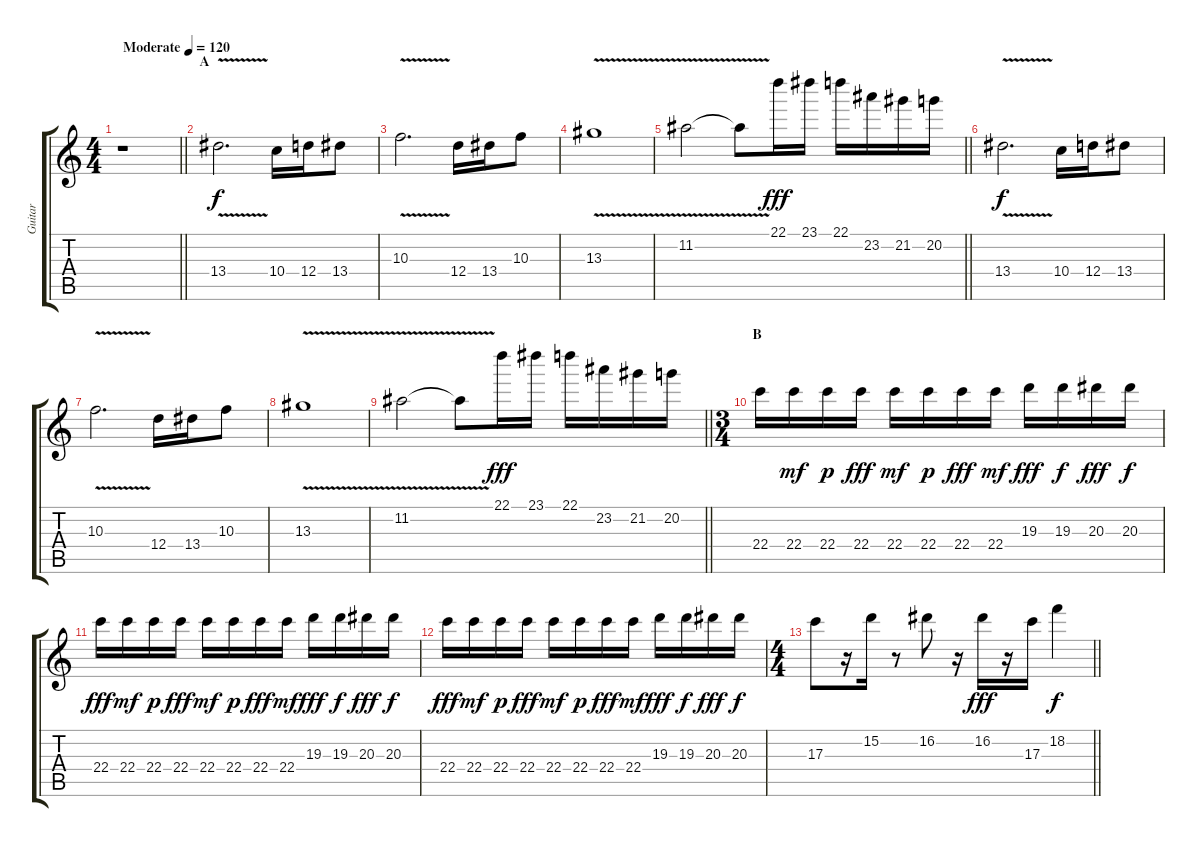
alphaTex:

\track ("Guitar" "Guitar") {solo instrument distortionguitar}
\staff {score tabs}
\tuning (E4 B3 G3 D3 A2 E2) {hide}
\ts (4 4)
\tempo (120 "Moderate")
\clef g2
\barLineRight lightlight
\ks c
r.1{dy f instrument distortionguitar} |
\section ("" "A")
13.4{v}.2{d} 10.4.16 12.4.16 13.4.8 |
10.3{v}.2{d} 12.4.16 13.4.16 10.3.8 |
13.3{v}.1 |
\barLineRight lightlight
11.2{v}.2 11.2{t}.8 22.1.16{dy fff} 23.1.16 22.1.16 23.2.16 21.2.16 20.2.16 |
13.4{v}.2{d dy f} 10.4.16 12.4.16 13.4.8 |
10.3{v}.2{d} 12.4.16 13.4.16 10.3.8 |
13.3{v}.1 |
\barLineRight lightlight
11.2{v}.2 11.2{t}.8 22.1.16{dy fff} 23.1.16 22.1.16 23.2.16 21.2.16 20.2.16 |
\ts (3 4)
\section ("" "B")
22.4.16 22.4.16{dy mf} 22.4.16{dy p} 22.4.16{dy fff} 22.4.16{dy mf} 22.4.16{dy p} 22.4.16{dy fff} 22.4.16{dy mf} 19.3.16{dy fff} 19.3.16{dy f} 20.3.16{dy fff} 20.3.16{dy f} |
22.4.16{dy fff} 22.4.16{dy mf} 22.4.16{dy p} 22.4.16{dy fff} 22.4.16{dy mf} 22.4.16{dy p} 22.4.16{dy fff} 22.4.16{dy mf} 19.3.16{dy fff} 19.3.16{dy f} 20.3.16{dy fff} 20.3.16{dy f} |
22.4.16{dy fff} 22.4.16{dy mf} 22.4.16{dy p} 22.4.16{dy fff} 22.4.16{dy mf} 22.4.16{dy p} 22.4.16{dy fff} 22.4.16{dy mf} 19.3.16{dy fff} 19.3.16{dy f} 20.3.16{dy fff} 20.3.16{dy f} |
\ts (4 4)
\barLineRight lightlight
17.3.8 r.16 15.2.16 r.8 16.2.8 r.16 16.2.16{dy fff} r.16 17.3.16 18.2.4{dy f}
